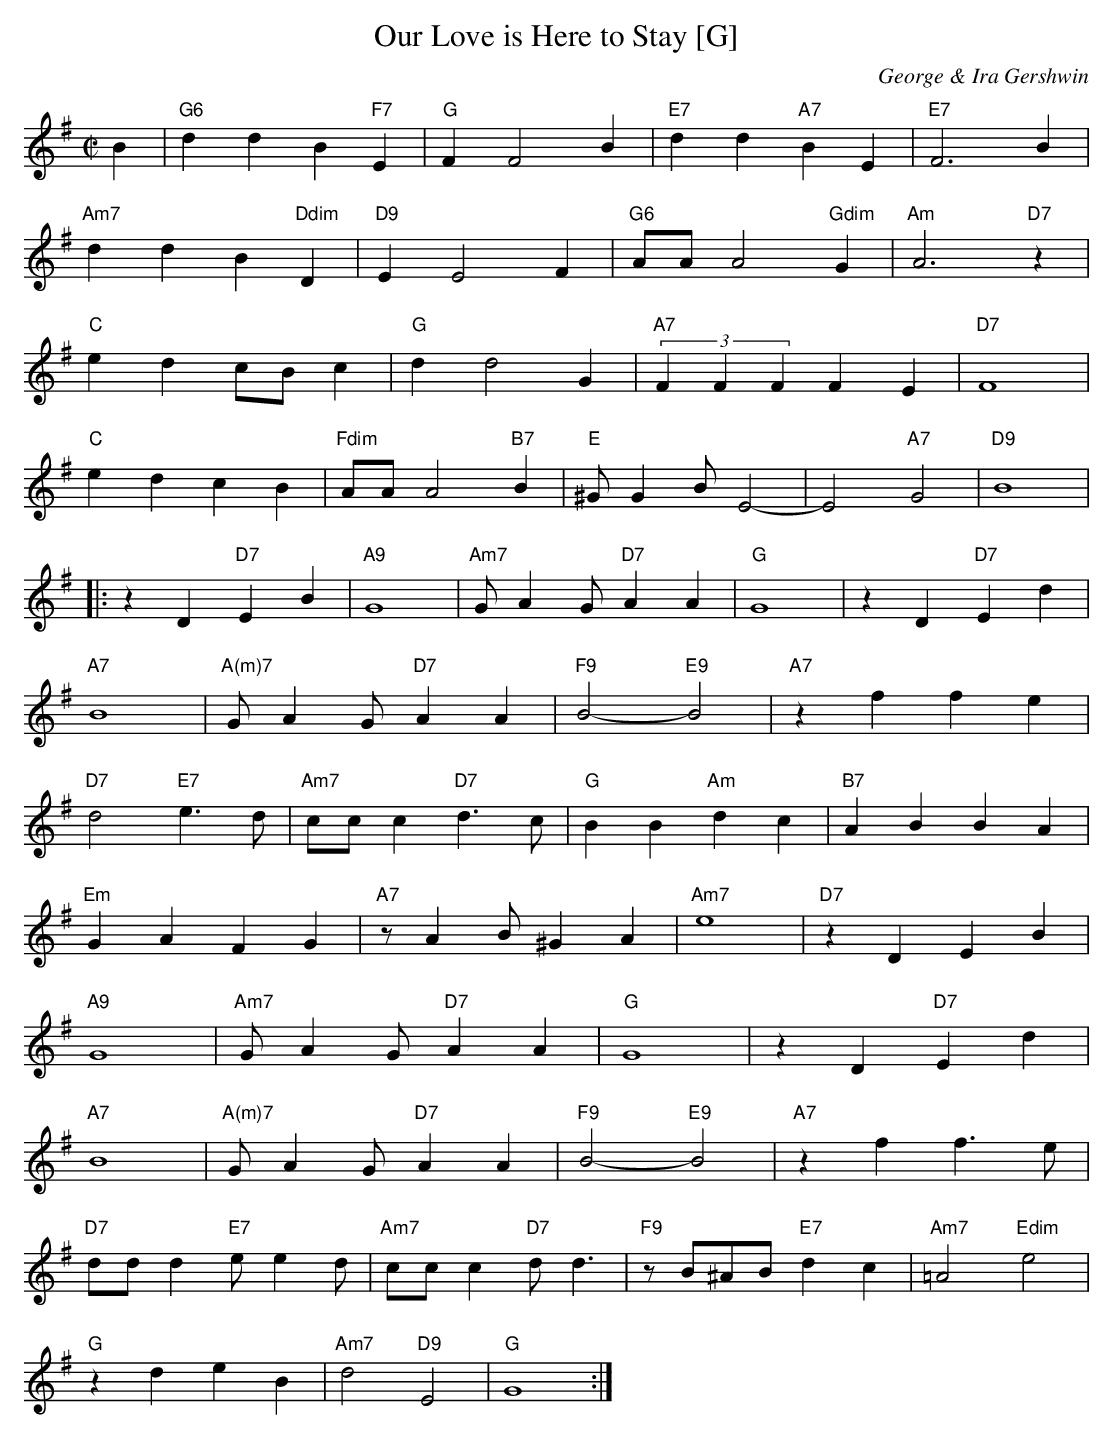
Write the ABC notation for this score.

X:1
T: Our Love is Here to Stay [G]
C: George & Ira Gershwin
M: C|
L: 1/8
K: G
B2 | "G6"d2d2 B2"F7"E2 | "G"F2 F4 B2 | "E7"d2d2 "A7"B2E2 | "E7"F6 B2 |
"Am7"d2d2 B2"Ddim"D2 | "D9"E2 E4 F2 | "G6"AA A4 "Gdim"G2 | "Am"A6 "D7"z2 |
"C"e2d2 cBc2 | "G"d2 d4 G2 | "A7"(3F2F2F2 F2E2 | "D7"F8 |
"C"e2d2 c2B2 | "Fdim"AA A4 "B7"B2 | "E"^GG2B E4- | E4 "A7"G4 | "D9"B8 |
|: z2D2 "D7"E2B2 | "A9"G8 | "Am7"GA2G "D7"A2A2 | "G"G8 | z2D2 "D7"E2d2 |
"A7"B8 | "A(m)7"GA2G "D7"A2A2 | "F9"B4- "E9"B4 | "A7"z2f2 f2e2 |
"D7"d4 "E7"e3d | "Am7"ccc2 "D7"d3c | "G"B2B2 "Am"d2c2 | "B7"A2B2 B2A2 |
"Em"G2A2 F2G2 | "A7"zA2B ^G2A2 | "Am7"e8 | "D7"z2D2 E2B2 |
"A9"G8 | "Am7"GA2G "D7"A2A2 | "G"G8 | z2D2 "D7"E2d2 |
"A7"B8 | "A(m)7"GA2G "D7"A2A2 | "F9"B4- "E9"B4 | "A7"z2f2 f3e |
"D7"ddd2 "E7"ee2d | "Am7"ccc2 "D7"dd3 | "F9"zB^AB "E7"d2c2 | "Am7" =A4 "Edim"e4 |
"G"z2d2 e2B2 | "Am7"d4 "D9"E4 | "G"G8 :|
